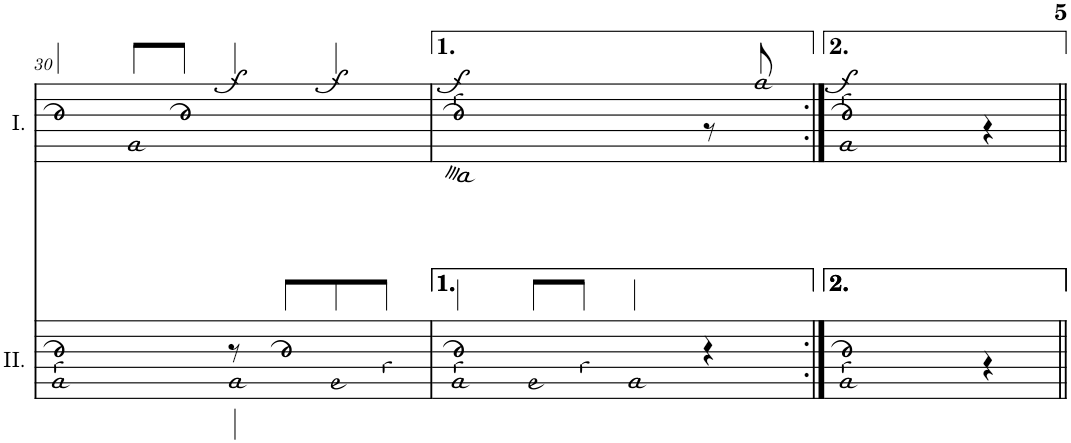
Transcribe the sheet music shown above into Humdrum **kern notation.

**kern	**kern	**kern	**kern	**kern	**kern
*part2	*part2	*part2	*part1	*part1	*part1
*staff6	*staff5	*staff4	*staff3	*staff2	*staff1
*I"II.	*	*	*I"I.	*	*
*I'II.	*	*	*I'I.	*	*
!!LO:PB:g=z
*	*clefGv2	*clefGv2	*	*clefGv2	*clefGv2
*k[]	*k[]	*k[]	*k[]	*k[]	*k[]
*M4/4	*M4/4	*M4/4	*M4/4	*M4/4	*M4/4
=30	=30	=30	=30	=30	=30
*^	*^	*^	*	*	*
2ryy	2C 2G 2c	2C 2G 2c	2ryy	2C 2G 2c	2ryy	4c/	4c	4c
.	.	.	.	.	.	8C/L	8C/L	8C/L
.	.	.	.	.	.	8c/J	8c/J	8c/J
4C\	8r	8r	4C	8r	4C	4cc/	4cc	4cc
.	8c/L	8c	.	8c	.	.	.	.
4ryy	8E/	8E/L	4ryy	8E/L	4ryy	4cc/	4cc	4cc
.	8G/J	8G/J	.	8G/J	.	.	.	.
=31	=31	=31	=31	=31	=31	=31	=31	=31
2.G 2.c	4C/	4C	2.G 2.c	4C	2.G 2.c	2.CC 2.c 2.e 2.cc	2.CC 2.c 2.e 2.cc	2.CC 2.c 2.e 2.cc
.	8E/L	8E/L	.	8E/L	.	.	.	.
.	8G/J	8G/J	.	8G/J	.	.	.	.
.	4C/	4C	.	4C	.	.	.	.
4ryy	4r	4r	4ryy	4r	4ryy	8r	8r	8r
.	.	.	.	.	.	8g/	8g	8g
*v	*v	*	*	*	*	*	*	*
*	*v	*v	*	*	*	*	*
*	*	*v	*v	*	*	*
=32:|!	=32:|!	=32:|!	=32:|!	=32:|!	=32:|!
2.C 2.G 2.c	2.C 2.G 2.c	2.C 2.G 2.c	2.C 2.c 2.e 2.cc	2.C 2.c 2.e 2.cc	2.C 2.c 2.e 2.cc
4r	4r	4r	4r	4r	4r
=||	=||	=||	=||	=||	=||
*-	*-	*-	*-	*-	*-
